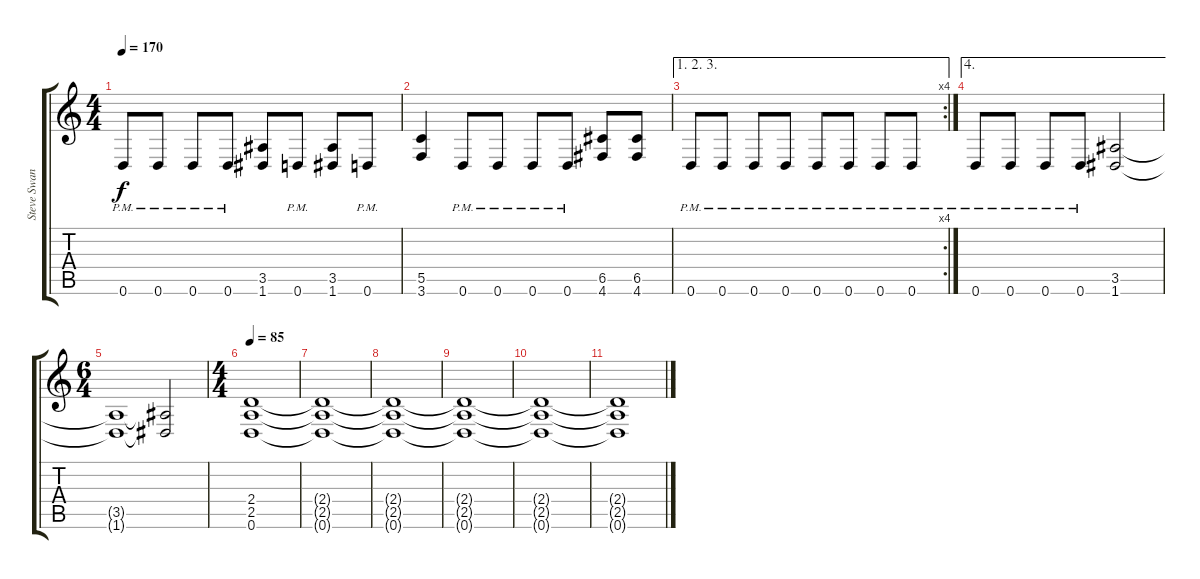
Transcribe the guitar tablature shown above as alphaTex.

\track ("Steve Swanson" "Steve Swan") {instrument distortionguitar}
\staff {score tabs}
\tuning (D4 A3 F3 C3 G2 D2) {hide}
\ts (4 4)
\tempo 170
\clef g2
\ks c
0.6{pm}.8{dy f} 0.6{pm}.8 0.6{pm}.8 0.6{pm}.8 (3.5 1.6).8 0.6{pm}.8 (3.5 1.6).8 0.6{pm}.8 |
(5.5 3.6).4 0.6{pm}.8 0.6{pm}.8 0.6{pm}.8 0.6{pm}.8 (6.5 4.6).8 (6.5 4.6).8 |
\ae (1 2 3)
\rc 4
0.6{pm}.8 0.6{pm}.8 0.6{pm}.8 0.6{pm}.8 0.6{pm}.8 0.6{pm}.8 0.6{pm}.8 0.6{pm}.8 |
\ae 4
0.6{pm}.8 0.6{pm}.8 0.6{pm}.8 0.6{pm}.8 (3.5 1.6).2 |
\ts (6 4)
(3.5{t} 1.6{t}).1 (3.5{t} 1.6{t}).2 |
\ts (4 4)
\tempo 85
(2.4 2.5 0.6).1 |
(2.4{t} 2.5{t} 0.6{t}).1 |
(2.4{t} 2.5{t} 0.6{t}).1 |
(2.4{t} 2.5{t} 0.6{t}).1 |
(2.4{t} 2.5{t} 0.6{t}).1 |
(2.4{t} 2.5{t} 0.6{t}).1
